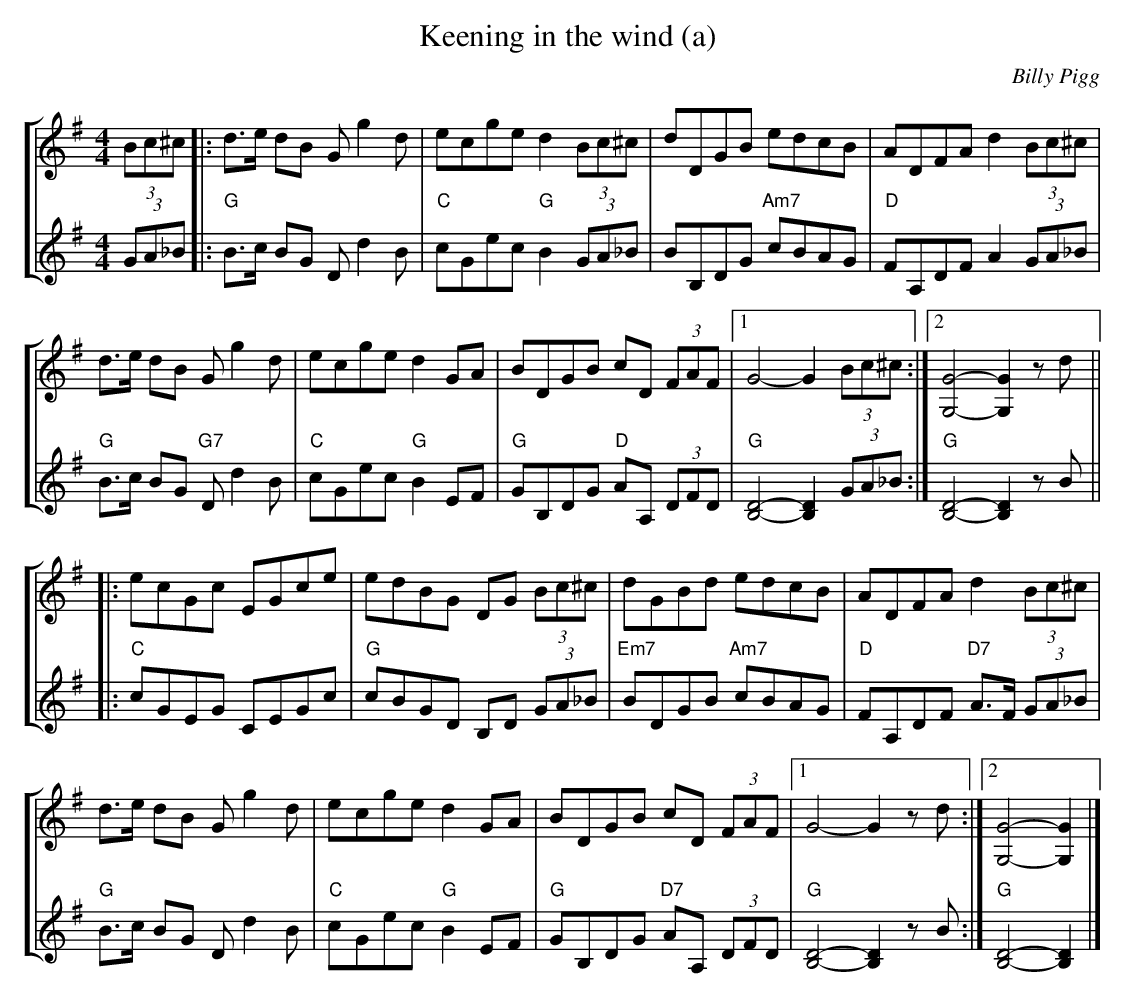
X:1
T:Keening in the wind (a)
C:Billy Pigg
%%score [ 1 | 2 ]
L:1/4
M:4/4
K:G
V:1
(3B/c/^c/ |: d/>e/ d/B/ G/ g d/ | e/c/g/e/ d (3B/c/^c/ | d/D/G/B/ e/d/c/B/ |  A/D/F/A/ d (3B/c/^c/ |
d/>e/ d/B/ G/ g d/ | e/c/g/e/ d G/A/ | B/D/G/B/ c/D/ (3F/A/F/ |1  G2- G (3B/c/^c/ :|2 [G,G]2- [G,G] z/ d/ ||
|:e/c/G/c/ E/G/c/e/ | e/d/B/G/ D/G/ (3B/c/^c/ |  d/G/B/d/ e/d/c/B/ | A/D/F/A/ d (3B/c/^c/ |
d/>e/ d/B/ G/ g d/ | e/c/g/e/ d G/A/ |  B/D/G/B/ c/D/ (3F/A/F/ |1 G2- G z/ d/ :|2 [G,G]2- [G,G] |]
V:2
(3G/A/_B/ |: "G" B/>c/ B/G/ D/ d B/ | "C" c/G/e/c/ "G" B (3G/A/_B/ | B/B,/D/G/ "Am7" c/B/A/G/ |  "D" F/A,/D/F/ A (3G/A/_B/ |
"G" B/>c/ B/G/ "G7" D/ d B/ | "C" c/G/e/c/ "G" B E/F/ | "G" G/B,/D/G/ "D" A/A,/ (3D/F/D/ |1  "G" [B,D]2- [B,D] (3G/A/_B/ :|2 "G" [B,D]2- [B,D] z/ B/ ||
|:"C" c/G/E/G/ C/E/G/c/ | "G" c/B/G/D/ B,/D/ (3G/A/_B/ |  "Em7" B/D/G/B/ "Am7" c/B/A/G/ | "D" F/A,/D/F/ "D7" A/>F/ (3G/A/_B/ |
"G" B/>c/ B/G/ D/ d B/ | "C" c/G/e/c/ "G" B E/F/ |  "G" G/B,/D/G/ "D7" A/A,/ (3D/F/D/ |1 "G" [B,D]2- [B,D] z/ B/ :|2 "G" [B,D]2- [B,D] |]
